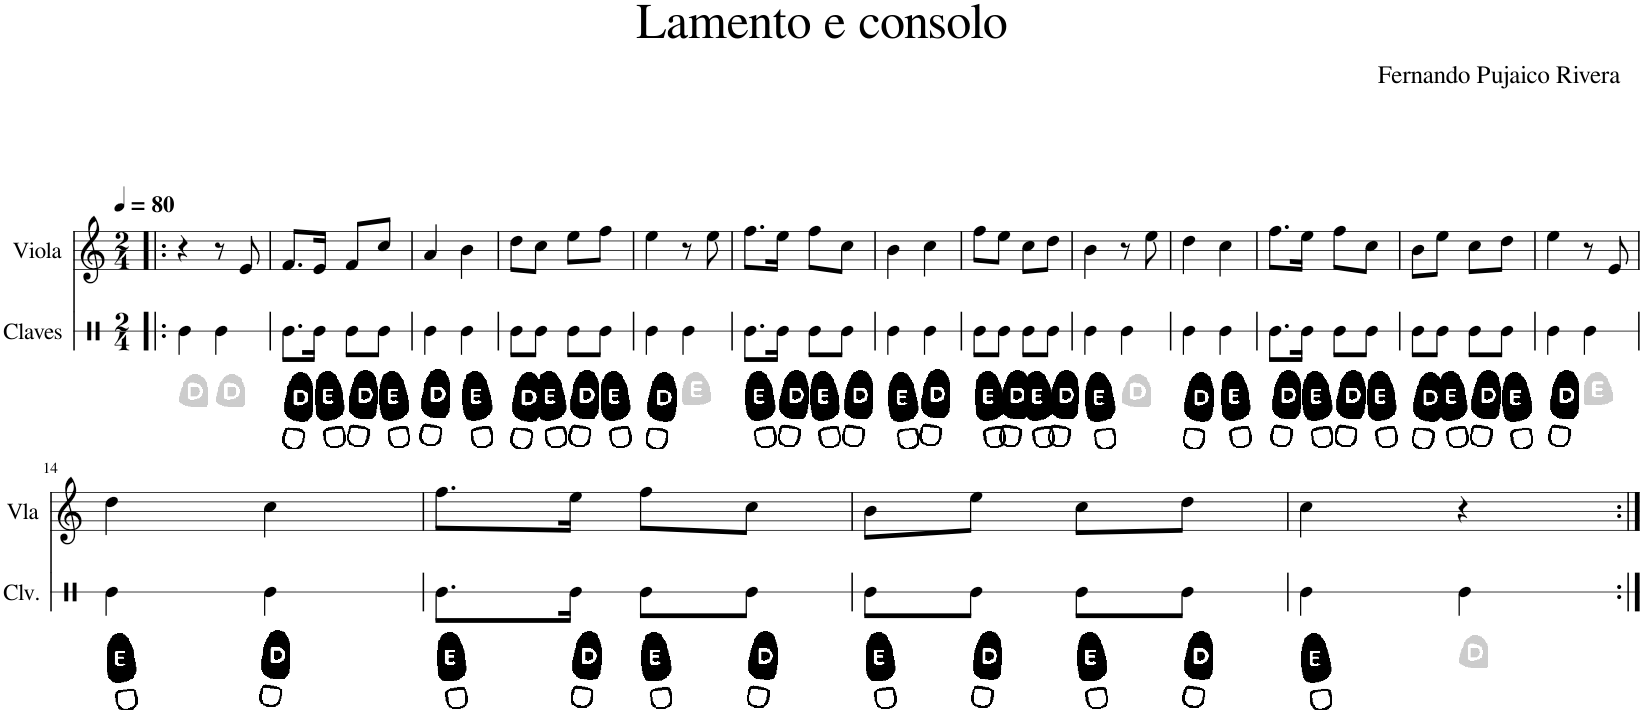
**kern	**kern
*part2	*part1
*staff2	*staff1
*I"Claves	*I"Viola
*I'Clv.	*I'Vla
*stria1	*
*clefX	*clefG2
*k[]	*k[]
*M2/4	*M2/4
*MM80	*MM80
=1!|:	=1!|:
4Re\	4r
4Re\	8r
.	8e/
=2	=2
8.Re\L	8.f/L
16Re\Jk	16e/Jk
8Re\L	8f/L
8Re\J	8cc/J
=3	=3
4Re\	4a/
4Re\	4b\
=4	=4
8Re\L	8dd\L
8Re\J	8cc\J
8Re\L	8ee\L
8Re\J	8ff\J
=5	=5
4Re\	4ee\
4Re\	8r
.	8ee\
=6	=6
8.Re\L	8.ff\L
16Re\Jk	16ee\Jk
8Re\L	8ff\L
8Re\J	8cc\J
=7	=7
4Re\	4b\
4Re\	4cc\
=8	=8
8Re\L	8ff\L
8Re\J	8ee\J
8Re\L	8cc\L
8Re\J	8dd\J
=9	=9
4Re\	4b\
4Re\	8r
.	8ee\
=10	=10
4Re\	4dd\
4Re\	4cc\
=11	=11
8.Re\L	8.ff\L
16Re\Jk	16ee\Jk
8Re\L	8ff\L
8Re\J	8cc\J
=12	=12
8Re\L	8b\L
8Re\J	8ee\J
8Re\L	8cc\L
8Re\J	8dd\J
=13	=13
4Re\	4ee\
4Re\	8r
.	8e/
!!LO:LB:g=z
=14	=14
4Re\	4dd\
4Re\	4cc\
=15	=15
8.Re\L	8.ff\L
16Re\Jk	16ee\Jk
8Re\L	8ff\L
8Re\J	8cc\J
=16	=16
8Re\L	8b\L
8Re\J	8ee\J
8Re\L	8cc\L
8Re\J	8dd\J
=17	=17
4Re\	4cc\
4Re\	4r
=:|!	=:|!
*-	*-
